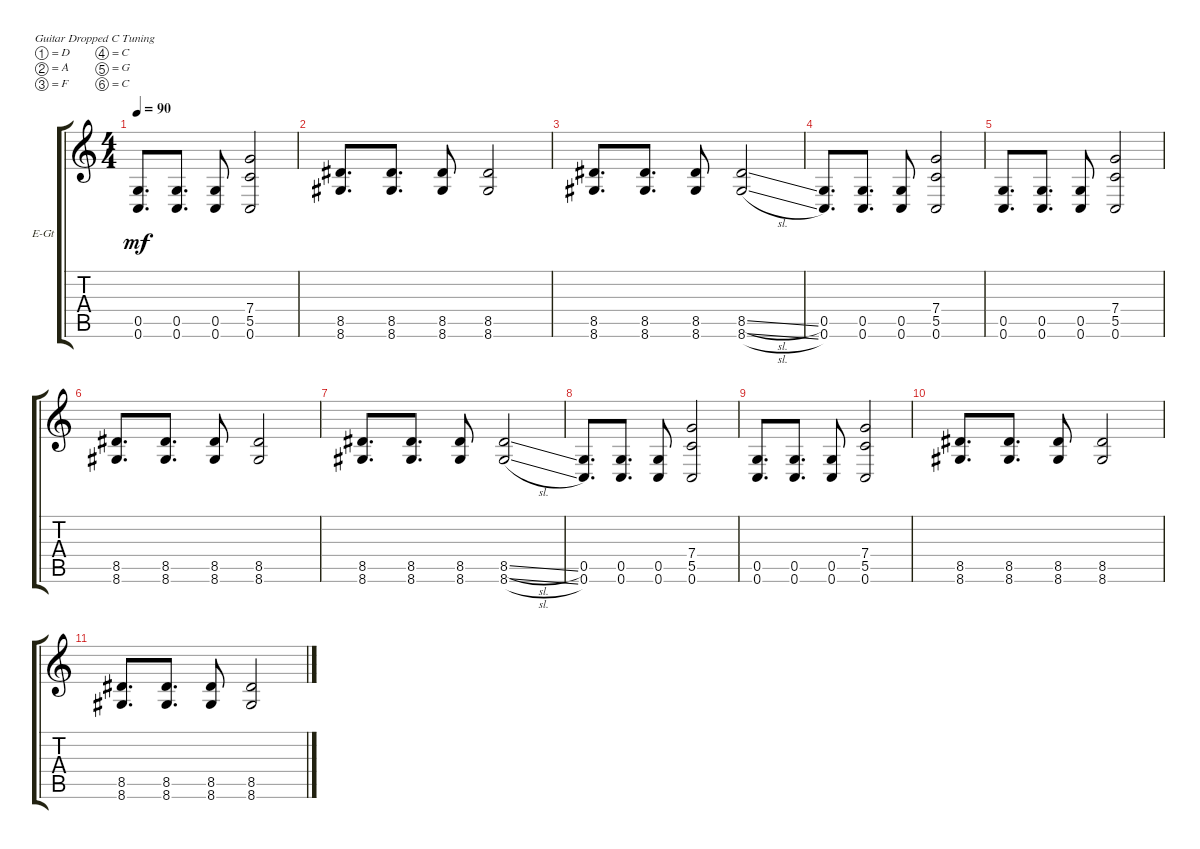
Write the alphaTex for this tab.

\defaultSystemsLayout 4
\bracketExtendMode groupsimilarinstruments
\firstSystemTrackNameOrientation horizontal
\otherSystemsTrackNameOrientation horizontal
\track ("Electric Guitar" "E-Gt") {instrument overdrivenguitar}
\staff {score tabs}
\tuning (D4 A3 F3 C3 G2 C2)
\ts (4 4)
\tempo 90
\clef g2
\ks c
(0.6 0.5).8{d dy mf} (0.6 0.5).8{d} (0.6 0.5).8 (5.5 0.6 7.4).2 |
(8.6 8.5).8{d} (8.6 8.5).8{d} (8.6 8.5).8 (8.5 8.6).2 |
(8.6 8.5).8{d} (8.6 8.5).8{d} (8.6 8.5).8 (8.5{sl} 8.6{sl}).2 |
(0.6 0.5).8{d} (0.6 0.5).8{d} (0.6 0.5).8 (0.6 5.5 7.4).2 |
(0.6 0.5).8{d} (0.6 0.5).8{d} (0.6 0.5).8 (5.5 0.6 7.4).2 |
(8.6 8.5).8{d} (8.6 8.5).8{d} (8.6 8.5).8 (8.5 8.6).2 |
(8.6 8.5).8{d} (8.6 8.5).8{d} (8.6 8.5).8 (8.5{sl} 8.6{sl}).2 |
(0.6 0.5).8{d} (0.6 0.5).8{d} (0.6 0.5).8 (0.6 5.5 7.4).2 |
(0.6 0.5).8{d} (0.6 0.5).8{d} (0.6 0.5).8 (5.5 0.6 7.4).2 |
(8.6 8.5).8{d} (8.6 8.5).8{d} (8.6 8.5).8 (8.5 8.6).2 |
(8.6 8.5).8{d} (8.6 8.5).8{d} (8.6 8.5).8 (8.5 8.6).2
